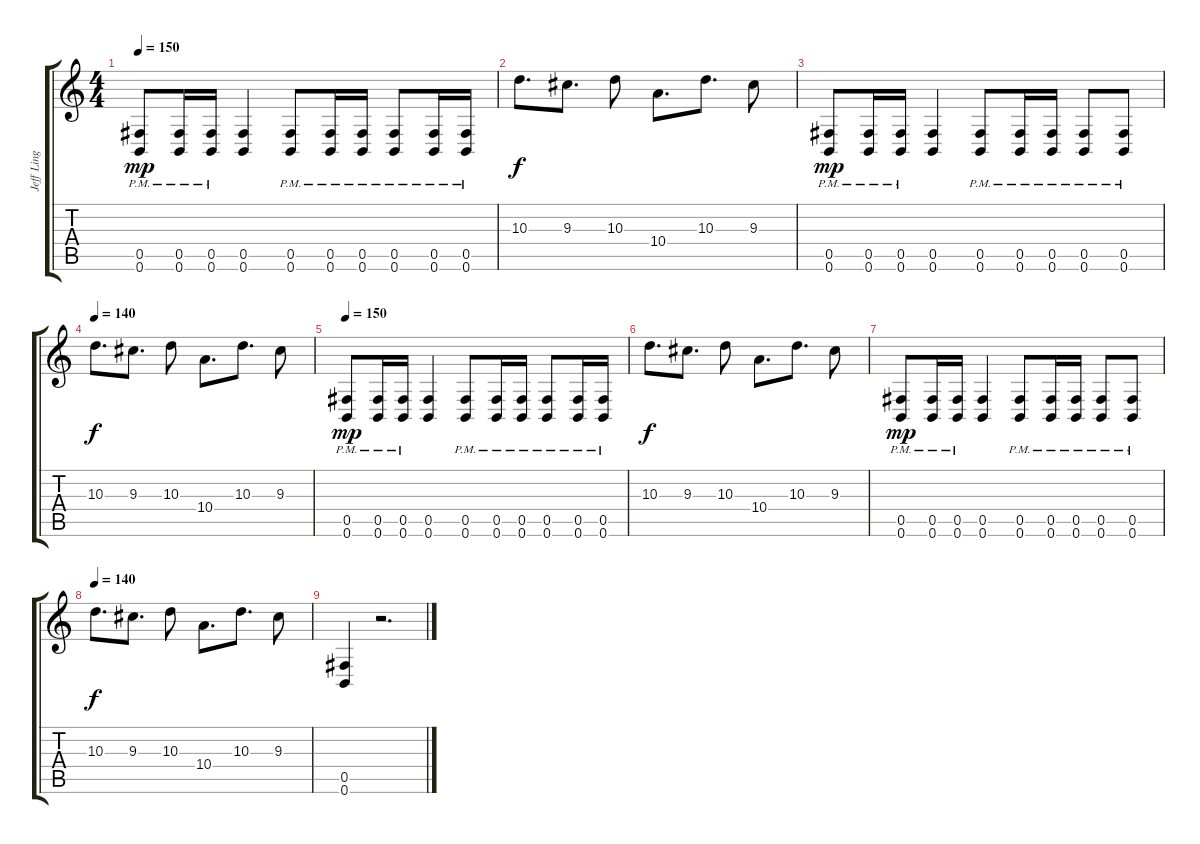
\track ("Jeff Ling" "Jeff Ling") {instrument distortionguitar}
\staff {score tabs}
\tuning (Db4 Ab3 E3 B2 Gb2 B1) {hide}
\ts (4 4)
\tempo 150
\clef g2
\ks c
(0.5{pm} 0.6{pm}).8{dy mp} (0.5{pm} 0.6{pm}).16 (0.5{pm} 0.6{pm}).16 (0.5 0.6).4 (0.5{pm} 0.6{pm}).8 (0.5{pm} 0.6{pm}).16 (0.5{pm} 0.6{pm}).16 (0.5{pm} 0.6{pm}).8 (0.5{pm} 0.6{pm}).16 (0.5{pm} 0.6{pm}).16 |
10.3.8{d dy f} 9.3.8{d} 10.3.8 10.4.8{d} 10.3.8{d} 9.3.8 |
(0.5{pm} 0.6{pm}).8{dy mp} (0.5{pm} 0.6{pm}).16 (0.5{pm} 0.6{pm}).16 (0.5 0.6).4 (0.5{pm} 0.6{pm}).8 (0.5{pm} 0.6{pm}).16 (0.5{pm} 0.6{pm}).16 (0.5{pm} 0.6{pm}).8 (0.5{pm} 0.6{pm}).8 |
\tempo 140
10.3.8{d dy f} 9.3.8{d} 10.3.8 10.4.8{d} 10.3.8{d} 9.3.8 |
\tempo 150
(0.5{pm} 0.6{pm}).8{dy mp} (0.5{pm} 0.6{pm}).16 (0.5{pm} 0.6{pm}).16 (0.5 0.6).4 (0.5{pm} 0.6{pm}).8 (0.5{pm} 0.6{pm}).16 (0.5{pm} 0.6{pm}).16 (0.5{pm} 0.6{pm}).8 (0.5{pm} 0.6{pm}).16 (0.5{pm} 0.6{pm}).16 |
10.3.8{d dy f} 9.3.8{d} 10.3.8 10.4.8{d} 10.3.8{d} 9.3.8 |
(0.5{pm} 0.6{pm}).8{dy mp} (0.5{pm} 0.6{pm}).16 (0.5{pm} 0.6{pm}).16 (0.5 0.6).4 (0.5{pm} 0.6{pm}).8 (0.5{pm} 0.6{pm}).16 (0.5{pm} 0.6{pm}).16 (0.5{pm} 0.6{pm}).8 (0.5{pm} 0.6{pm}).8 |
\tempo 140
10.3.8{d dy f} 9.3.8{d} 10.3.8 10.4.8{d} 10.3.8{d} 9.3.8 |
(0.5 0.6).4 r.2{d}
